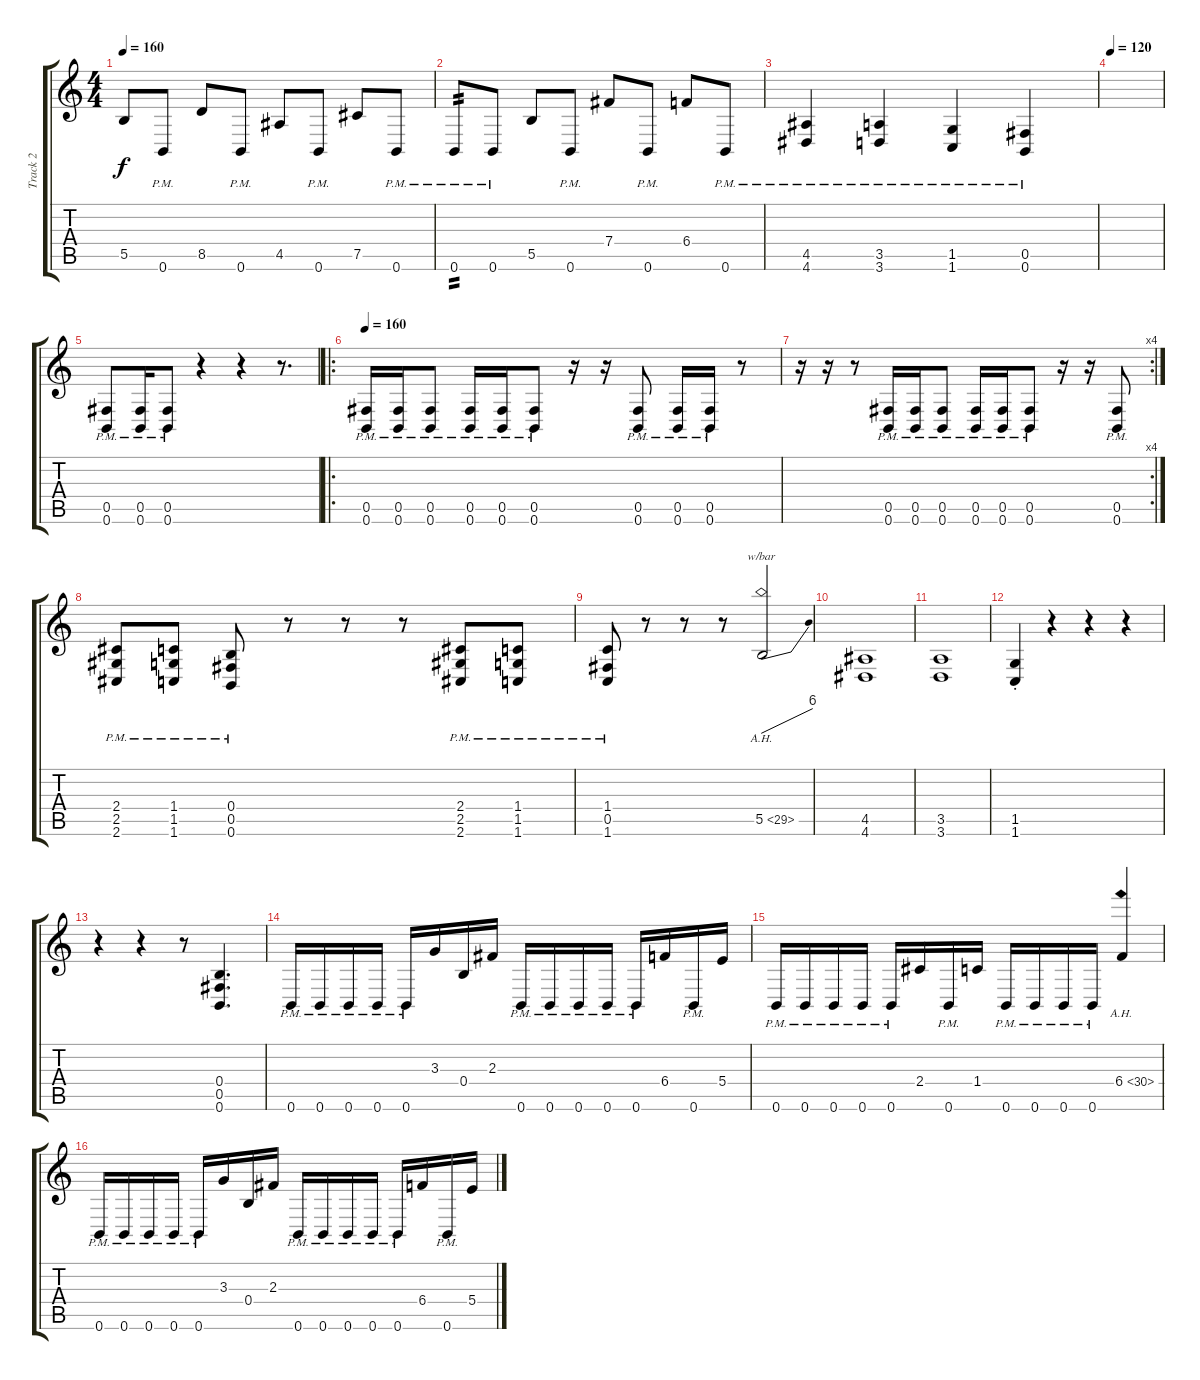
\track ("Track 2" "Track 2") {instrument distortionguitar}
\staff {score tabs}
\tuning (Db4 Ab3 E3 B2 Gb2 B1) {hide}
\ts (4 4)
\tempo 160
\clef g2
\ks c
5.5.8{dy f} 0.6{pm}.8 8.5.8 0.6{pm}.8 4.5.8 0.6{pm}.8 7.5.8 0.6{pm}.8 |
0.6{pm}.8{tp 2} 0.6{pm}.8 5.5.8 0.6{pm}.8 7.4.8 0.6{pm}.8 6.4.8 0.6{pm}.8 |
(4.5{pm} 4.6{pm}).4 (3.5{pm} 3.6{pm}).4 (1.5{pm} 1.6{pm}).4 (0.5{pm} 0.6{pm}).4 |
\tempo 120
|
(0.5{pm} 0.6{pm}).8 (0.5{pm} 0.6{pm}).16 (0.5{pm} 0.6{pm}).8 r.4 r.4 r.8{d} |
\ro
\tempo 160
(0.5{pm} 0.6{pm}).16 (0.5{pm} 0.6{pm}).16 (0.5{pm} 0.6{pm}).8 (0.5{pm} 0.6{pm}).16 (0.5{pm} 0.6{pm}).16 (0.5{pm} 0.6{pm}).8 r.16 r.16 (0.5{pm} 0.6{pm}).8 (0.5{pm} 0.6{pm}).16 (0.5{pm} 0.6{pm}).16 r.8 |
\rc 4
r.16 r.16 r.8 (0.5{pm} 0.6{pm}).16 (0.5{pm} 0.6{pm}).16 (0.5{pm} 0.6{pm}).8 (0.5{pm} 0.6{pm}).16 (0.5{pm} 0.6{pm}).16 (0.5{pm} 0.6{pm}).8 r.16 r.16 (0.5{pm} 0.6{pm}).8 |
(2.4{pm} 2.5{pm} 2.6{pm}).8 (1.4{pm} 1.5{pm} 1.6{pm}).8 (0.4{pm} 0.5{pm} 0.6{pm}).8 r.8 r.8 r.8 (2.4{pm} 2.5{pm} 2.6{pm}).8 (1.4{pm} 1.5{pm} 1.6{pm}).8 |
(1.4{pm} 0.5{pm} 1.6{pm}).8 r.8 r.8 r.8 5.5{ah 24}.2{tbe (dive default 0 0 60 24)} |
(4.5 4.6).1 |
(3.5 3.6).1 |
(1.5 1.6{st}).4 r.4 r.4 r.4 |
r.4 r.4 r.8 (0.4 0.5 0.6).4{d} |
0.6{pm}.16 0.6{pm}.16 0.6{pm}.16 0.6{pm}.16 0.6{pm}.16 3.3.16 0.4.16 2.3.16 0.6{pm}.16 0.6{pm}.16 0.6{pm}.16 0.6{pm}.16 0.6{pm}.16 6.4.16 0.6{pm}.16 5.4.16 |
0.6{pm}.16 0.6{pm}.16 0.6{pm}.16 0.6{pm}.16 0.6{pm}.16 2.4.16 0.6{pm}.16 1.4.16 0.6{pm}.16 0.6{pm}.16 0.6{pm}.16 0.6{pm}.16 6.4{ah 24}.4 |
0.6{pm}.16 0.6{pm}.16 0.6{pm}.16 0.6{pm}.16 0.6{pm}.16 3.3.16 0.4.16 2.3.16 0.6{pm}.16 0.6{pm}.16 0.6{pm}.16 0.6{pm}.16 0.6{pm}.16 6.4.16 0.6{pm}.16 5.4.16
